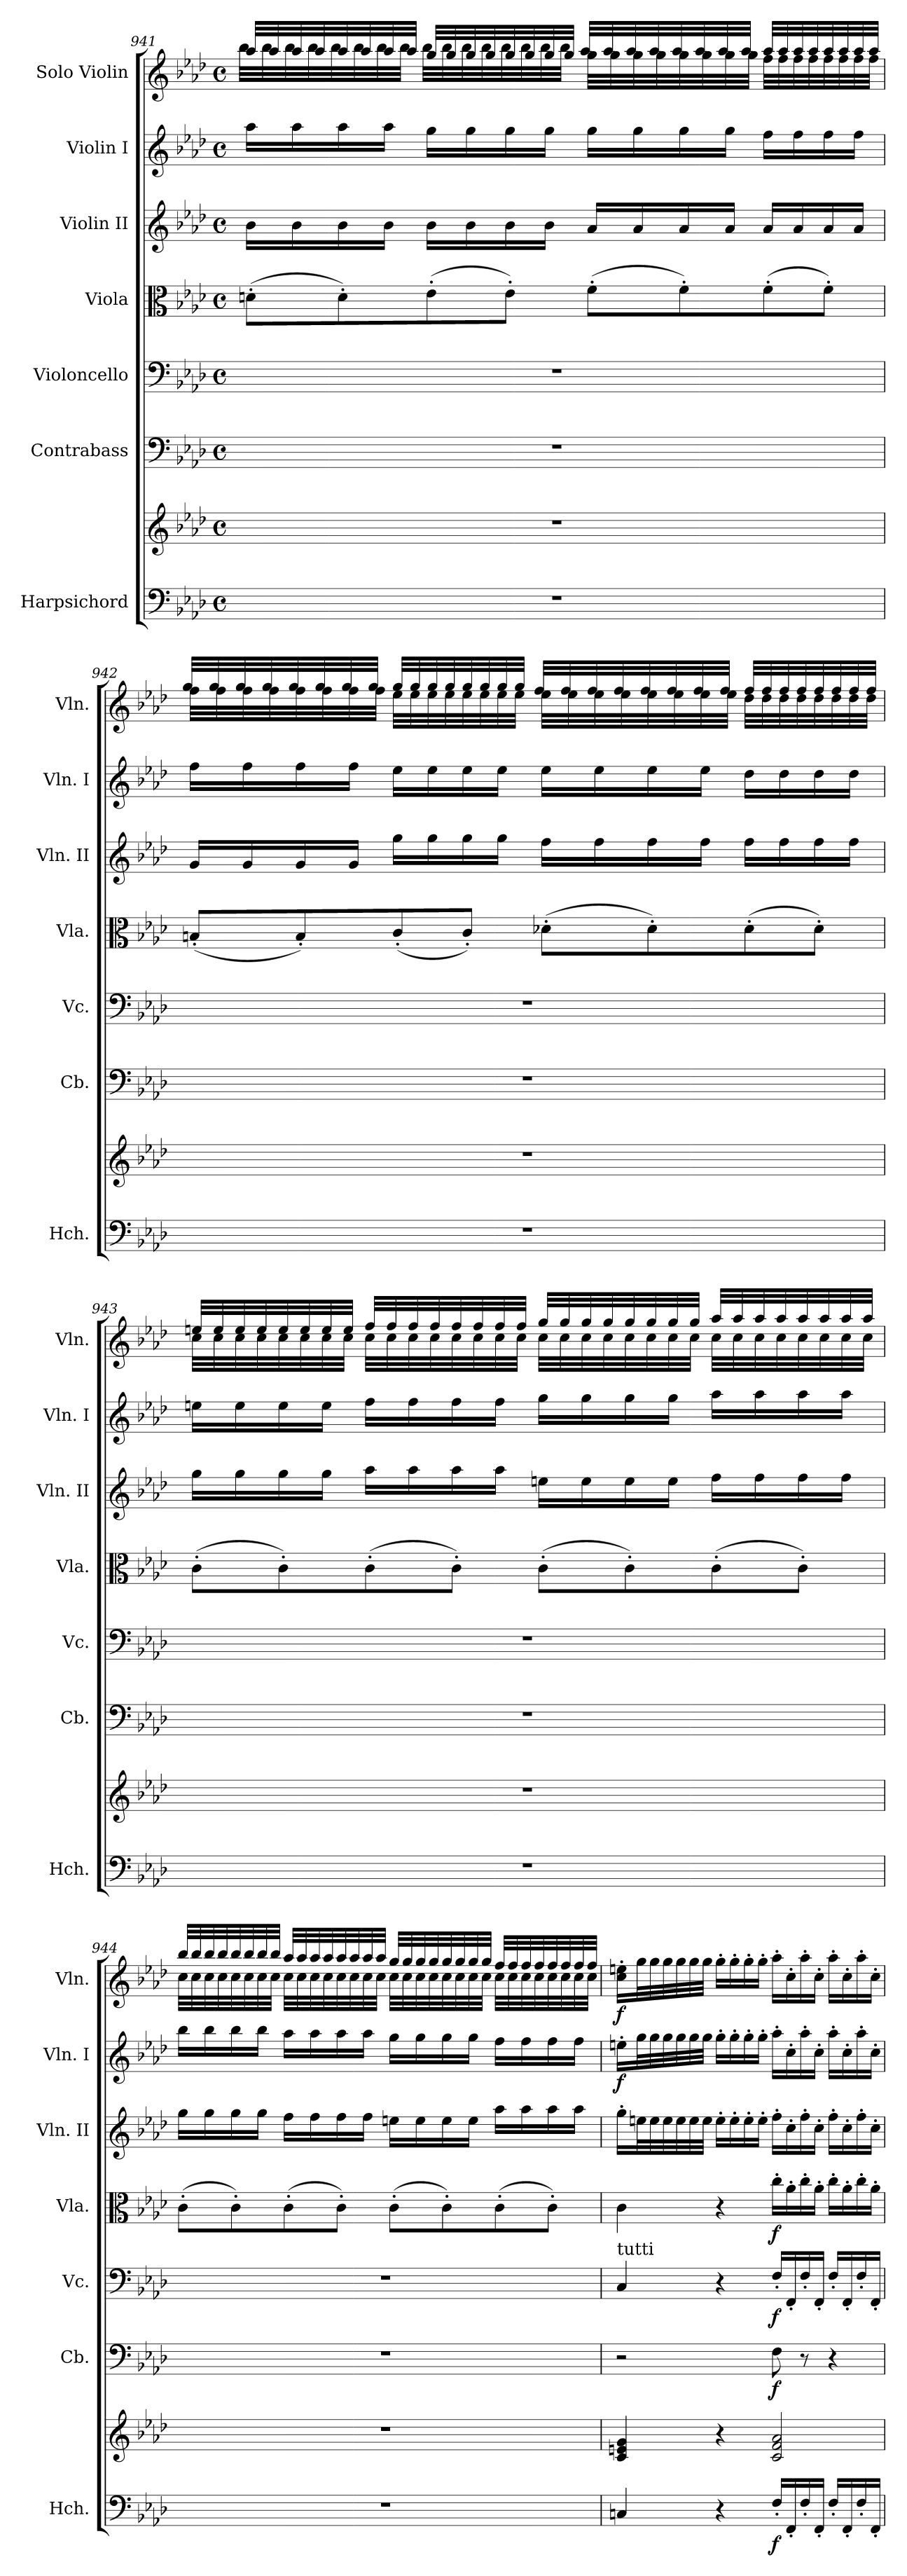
**kern	**kern	**dynam	**kern	**dynam	**kern	**dynam	**kern	**dynam	**kern	**kern	**dynam	**kern	**dynam
*part7	*part7	*part7	*part6	*part6	*part5	*part5	*part4	*part4	*part3	*part2	*part2	*part1	*part1
*staff8	*staff7	*staff7/8	*staff6	*staff6	*staff5	*staff5	*staff4	*staff4	*staff3	*staff2	*staff2	*staff1	*staff1
*I"Harpsichord	*	*	*I"Contrabass	*	*I"Violoncello	*	*I"Viola	*	*I"Violin II	*I"Violin I	*	*I"Solo Violin	*
*I'Hch.	*	*	*I'Cb.	*	*I'Vc.	*	*I'Vla.	*	*I'Vln. II	*I'Vln. I	*	*I'Vln.	*
!!LO:PB:g=z
*clefF4	*clefG2	*	*clefF4	*	*clefF4	*	*clefC3	*	*clefG2	*clefG2	*	*clefG2	*
*	*	*	*ITrd7c12	*	*	*	*	*	*	*	*	*	*
*k[b-e-a-d-]	*k[b-e-a-d-]	*	*k[b-e-a-d-]	*	*k[b-e-a-d-]	*	*k[b-e-a-d-]	*	*k[b-e-a-d-]	*k[b-e-a-d-]	*	*k[b-e-a-d-]	*
*M4/4	*M4/4	*	*M4/4	*	*M4/4	*	*M4/4	*	*M4/4	*M4/4	*	*M4/4	*
*met(c)	*met(c)	*	*met(c)	*	*met(c)	*	*met(c)	*	*met(c)	*met(c)	*	*met(c)	*
=941	=941	=941	=941	=941	=941	=941	=941	=941	=941	=941	=941	=941	=941
*	*	*	*	*	*	*	*	*	*	*	*	*^	*
1r	1r	.	1r	.	1r	.	(>8dn'\L	.	16b-\LL	16aa-\LL	.	32aa-/LLL	32bb-\LLL	.
.	.	.	.	.	.	.	.	.	.	.	.	32aa-/	32bb-\	.
.	.	.	.	.	.	.	.	.	16b-\	16aa-\	.	32aa-/	32bb-\	.
.	.	.	.	.	.	.	.	.	.	.	.	32aa-/	32bb-\	.
.	.	.	.	.	.	.	8d'\)	.	16b-\	16aa-\	.	32aa-/	32bb-\	.
.	.	.	.	.	.	.	.	.	.	.	.	32aa-/	32bb-\	.
.	.	.	.	.	.	.	.	.	16b-\JJ	16aa-\JJ	.	32aa-/	32bb-\	.
.	.	.	.	.	.	.	.	.	.	.	.	32aa-/JJJ	32bb-\JJJ	.
.	.	.	.	.	.	.	(>8e-'\	.	16b-\LL	16gg\LL	.	32gg/LLL	32bb-\LLL	.
.	.	.	.	.	.	.	.	.	.	.	.	32gg/	32bb-\	.
.	.	.	.	.	.	.	.	.	16b-\	16gg\	.	32gg/	32bb-\	.
.	.	.	.	.	.	.	.	.	.	.	.	32gg/	32bb-\	.
.	.	.	.	.	.	.	8e-'\J)	.	16b-\	16gg\	.	32gg/	32bb-\	.
.	.	.	.	.	.	.	.	.	.	.	.	32gg/	32bb-\	.
.	.	.	.	.	.	.	.	.	16b-\JJ	16gg\JJ	.	32gg/	32bb-\	.
.	.	.	.	.	.	.	.	.	.	.	.	32gg/JJJ	32bb-\JJJ	.
.	.	.	.	.	.	.	(>8f'\L	.	16a-/LL	16gg\LL	.	32gg\LLL	32aa-/LLL	.
.	.	.	.	.	.	.	.	.	.	.	.	32gg\	32aa-/	.
.	.	.	.	.	.	.	.	.	16a-/	16gg\	.	32gg\	32aa-/	.
.	.	.	.	.	.	.	.	.	.	.	.	32gg\	32aa-/	.
.	.	.	.	.	.	.	8f'\)	.	16a-/	16gg\	.	32gg\	32aa-/	.
.	.	.	.	.	.	.	.	.	.	.	.	32gg\	32aa-/	.
.	.	.	.	.	.	.	.	.	16a-/JJ	16gg\JJ	.	32gg\	32aa-/	.
.	.	.	.	.	.	.	.	.	.	.	.	32gg\JJJ	32aa-/JJJ	.
.	.	.	.	.	.	.	(>8f'\	.	16a-/LL	16ff\LL	.	32ff\LLL	32aa-/LLL	.
.	.	.	.	.	.	.	.	.	.	.	.	32ff\	32aa-/	.
.	.	.	.	.	.	.	.	.	16a-/	16ff\	.	32ff\	32aa-/	.
.	.	.	.	.	.	.	.	.	.	.	.	32ff\	32aa-/	.
.	.	.	.	.	.	.	8f'\J)	.	16a-/	16ff\	.	32ff\	32aa-/	.
.	.	.	.	.	.	.	.	.	.	.	.	32ff\	32aa-/	.
.	.	.	.	.	.	.	.	.	16a-/JJ	16ff\JJ	.	32ff\	32aa-/	.
.	.	.	.	.	.	.	.	.	.	.	.	32ff\JJJ	32aa-/JJJ	.
!!LO:PB:g=z	!!
=942	=942	=942	=942	=942	=942	=942	=942	=942	=942	=942	=942	=942	=942	=942
1r	1r	.	1r	.	1r	.	(<8Bn'/L	.	16g/LL	16ff\LL	.	32ff\LLL	32gg/LLL	.
.	.	.	.	.	.	.	.	.	.	.	.	32ff\	32gg/	.
.	.	.	.	.	.	.	.	.	16g/	16ff\	.	32ff\	32gg/	.
.	.	.	.	.	.	.	.	.	.	.	.	32ff\	32gg/	.
.	.	.	.	.	.	.	8B'/)	.	16g/	16ff\	.	32ff\	32gg/	.
.	.	.	.	.	.	.	.	.	.	.	.	32ff\	32gg/	.
.	.	.	.	.	.	.	.	.	16g/JJ	16ff\JJ	.	32ff\	32gg/	.
.	.	.	.	.	.	.	.	.	.	.	.	32ff\JJJ	32gg/JJJ	.
.	.	.	.	.	.	.	(<8c'/	.	16gg\LL	16ee-\LL	.	32ee-\LLL	32gg/LLL	.
.	.	.	.	.	.	.	.	.	.	.	.	32ee-\	32gg/	.
.	.	.	.	.	.	.	.	.	16gg\	16ee-\	.	32ee-\	32gg/	.
.	.	.	.	.	.	.	.	.	.	.	.	32ee-\	32gg/	.
.	.	.	.	.	.	.	8c'/J)	.	16gg\	16ee-\	.	32ee-\	32gg/	.
.	.	.	.	.	.	.	.	.	.	.	.	32ee-\	32gg/	.
.	.	.	.	.	.	.	.	.	16gg\JJ	16ee-\JJ	.	32ee-\	32gg/	.
.	.	.	.	.	.	.	.	.	.	.	.	32ee-\JJJ	32gg/JJJ	.
.	.	.	.	.	.	.	(>8d-X'\L	.	16ff\LL	16ee-\LL	.	32ee-\LLL	32ff/LLL	.
.	.	.	.	.	.	.	.	.	.	.	.	32ee-\	32ff/	.
.	.	.	.	.	.	.	.	.	16ff\	16ee-\	.	32ee-\	32ff/	.
.	.	.	.	.	.	.	.	.	.	.	.	32ee-\	32ff/	.
.	.	.	.	.	.	.	8d-'\)	.	16ff\	16ee-\	.	32ee-\	32ff/	.
.	.	.	.	.	.	.	.	.	.	.	.	32ee-\	32ff/	.
.	.	.	.	.	.	.	.	.	16ff\JJ	16ee-\JJ	.	32ee-\	32ff/	.
.	.	.	.	.	.	.	.	.	.	.	.	32ee-\JJJ	32ff/JJJ	.
.	.	.	.	.	.	.	(>8d-'\	.	16ff\LL	16dd-\LL	.	32dd-\LLL	32ff/LLL	.
.	.	.	.	.	.	.	.	.	.	.	.	32dd-\	32ff/	.
.	.	.	.	.	.	.	.	.	16ff\	16dd-\	.	32dd-\	32ff/	.
.	.	.	.	.	.	.	.	.	.	.	.	32dd-\	32ff/	.
.	.	.	.	.	.	.	8d-'\J)	.	16ff\	16dd-\	.	32dd-\	32ff/	.
.	.	.	.	.	.	.	.	.	.	.	.	32dd-\	32ff/	.
.	.	.	.	.	.	.	.	.	16ff\JJ	16dd-\JJ	.	32dd-\	32ff/	.
.	.	.	.	.	.	.	.	.	.	.	.	32dd-\JJJ	32ff/JJJ	.
!!LO:PB:g=z	!!
=943	=943	=943	=943	=943	=943	=943	=943	=943	=943	=943	=943	=943	=943	=943
1r	1r	.	1r	.	1r	.	(>8c'\L	.	16gg\LL	16een\LL	.	32cc\LLL	32een/LLL	.
.	.	.	.	.	.	.	.	.	.	.	.	32cc\	32ee/	.
.	.	.	.	.	.	.	.	.	16gg\	16ee\	.	32cc\	32ee/	.
.	.	.	.	.	.	.	.	.	.	.	.	32cc\	32ee/	.
.	.	.	.	.	.	.	8c'\)	.	16gg\	16ee\	.	32cc\	32ee/	.
.	.	.	.	.	.	.	.	.	.	.	.	32cc\	32ee/	.
.	.	.	.	.	.	.	.	.	16gg\JJ	16ee\JJ	.	32cc\	32ee/	.
.	.	.	.	.	.	.	.	.	.	.	.	32cc\JJJ	32ee/JJJ	.
.	.	.	.	.	.	.	(>8c'\	.	16aa-\LL	16ff\LL	.	32cc\LLL	32ff/LLL	.
.	.	.	.	.	.	.	.	.	.	.	.	32cc\	32ff/	.
.	.	.	.	.	.	.	.	.	16aa-\	16ff\	.	32cc\	32ff/	.
.	.	.	.	.	.	.	.	.	.	.	.	32cc\	32ff/	.
.	.	.	.	.	.	.	8c'\J)	.	16aa-\	16ff\	.	32cc\	32ff/	.
.	.	.	.	.	.	.	.	.	.	.	.	32cc\	32ff/	.
.	.	.	.	.	.	.	.	.	16aa-\JJ	16ff\JJ	.	32cc\	32ff/	.
.	.	.	.	.	.	.	.	.	.	.	.	32cc\JJJ	32ff/JJJ	.
.	.	.	.	.	.	.	(>8c'\L	.	16een\LL	16gg\LL	.	32cc\LLL	32gg/LLL	.
.	.	.	.	.	.	.	.	.	.	.	.	32cc\	32gg/	.
.	.	.	.	.	.	.	.	.	16ee\	16gg\	.	32cc\	32gg/	.
.	.	.	.	.	.	.	.	.	.	.	.	32cc\	32gg/	.
.	.	.	.	.	.	.	8c'\)	.	16ee\	16gg\	.	32cc\	32gg/	.
.	.	.	.	.	.	.	.	.	.	.	.	32cc\	32gg/	.
.	.	.	.	.	.	.	.	.	16ee\JJ	16gg\JJ	.	32cc\	32gg/	.
.	.	.	.	.	.	.	.	.	.	.	.	32cc\JJJ	32gg/JJJ	.
.	.	.	.	.	.	.	(>8c'\	.	16ff\LL	16aa-\LL	.	32cc\LLL	32aa-/LLL	.
.	.	.	.	.	.	.	.	.	.	.	.	32cc\	32aa-/	.
.	.	.	.	.	.	.	.	.	16ff\	16aa-\	.	32cc\	32aa-/	.
.	.	.	.	.	.	.	.	.	.	.	.	32cc\	32aa-/	.
.	.	.	.	.	.	.	8c'\J)	.	16ff\	16aa-\	.	32cc\	32aa-/	.
.	.	.	.	.	.	.	.	.	.	.	.	32cc\	32aa-/	.
.	.	.	.	.	.	.	.	.	16ff\JJ	16aa-\JJ	.	32cc\	32aa-/	.
.	.	.	.	.	.	.	.	.	.	.	.	32cc\JJJ	32aa-/JJJ	.
!!LO:PB:g=z	!!
=944	=944	=944	=944	=944	=944	=944	=944	=944	=944	=944	=944	=944	=944	=944
1r	1r	.	1r	.	1r	.	(>8c'\L	.	16gg\LL	16bb-\LL	.	32cc\LLL	32bb-/LLL	.
.	.	.	.	.	.	.	.	.	.	.	.	32cc\	32bb-/	.
.	.	.	.	.	.	.	.	.	16gg\	16bb-\	.	32cc\	32bb-/	.
.	.	.	.	.	.	.	.	.	.	.	.	32cc\	32bb-/	.
.	.	.	.	.	.	.	8c'\)	.	16gg\	16bb-\	.	32cc\	32bb-/	.
.	.	.	.	.	.	.	.	.	.	.	.	32cc\	32bb-/	.
.	.	.	.	.	.	.	.	.	16gg\JJ	16bb-\JJ	.	32cc\	32bb-/	.
.	.	.	.	.	.	.	.	.	.	.	.	32cc\JJJ	32bb-/JJJ	.
.	.	.	.	.	.	.	(>8c'\	.	16ff\LL	16aa-\LL	.	32cc\LLL	32aa-/LLL	.
.	.	.	.	.	.	.	.	.	.	.	.	32cc\	32aa-/	.
.	.	.	.	.	.	.	.	.	16ff\	16aa-\	.	32cc\	32aa-/	.
.	.	.	.	.	.	.	.	.	.	.	.	32cc\	32aa-/	.
.	.	.	.	.	.	.	8c'\J)	.	16ff\	16aa-\	.	32cc\	32aa-/	.
.	.	.	.	.	.	.	.	.	.	.	.	32cc\	32aa-/	.
.	.	.	.	.	.	.	.	.	16ff\JJ	16aa-\JJ	.	32cc\	32aa-/	.
.	.	.	.	.	.	.	.	.	.	.	.	32cc\JJJ	32aa-/JJJ	.
.	.	.	.	.	.	.	(>8c'\L	.	16een\LL	16gg\LL	.	32cc\LLL	32gg/LLL	.
.	.	.	.	.	.	.	.	.	.	.	.	32cc\	32gg/	.
.	.	.	.	.	.	.	.	.	16ee\	16gg\	.	32cc\	32gg/	.
.	.	.	.	.	.	.	.	.	.	.	.	32cc\	32gg/	.
.	.	.	.	.	.	.	8c'\)	.	16ee\	16gg\	.	32cc\	32gg/	.
.	.	.	.	.	.	.	.	.	.	.	.	32cc\	32gg/	.
.	.	.	.	.	.	.	.	.	16ee\JJ	16gg\JJ	.	32cc\	32gg/	.
.	.	.	.	.	.	.	.	.	.	.	.	32cc\JJJ	32gg/JJJ	.
.	.	.	.	.	.	.	(>8c'\	.	16aa-\LL	16ff\LL	.	32cc\LLL	32ff/LLL	.
.	.	.	.	.	.	.	.	.	.	.	.	32cc\	32ff/	.
.	.	.	.	.	.	.	.	.	16aa-\	16ff\	.	32cc\	32ff/	.
.	.	.	.	.	.	.	.	.	.	.	.	32cc\	32ff/	.
.	.	.	.	.	.	.	8c'\J)	.	16aa-\	16ff\	.	32cc\	32ff/	.
.	.	.	.	.	.	.	.	.	.	.	.	32cc\	32ff/	.
.	.	.	.	.	.	.	.	.	16aa-\JJ	16ff\JJ	.	32cc\	32ff/	.
.	.	.	.	.	.	.	.	.	.	.	.	32cc\JJJ	32ff/JJJ	.
!!LO:PB:g=z
=945	=945	=945	=945	=945	=945	=945	=945	=945	=945	=945	=945	=945	=945	=945
!	!	!	!	!	!LO:TX:a:t=tutti	!	!	!	!	!	!	!	!	!
!	!	!	!	!	!	!	!	!	!	!	!LO:DY:b	!	!	!LO:DY:b
*	*	*	*	*	*	*	*	*	*	*	*	*v	*v	*
4Cn/	4c/ 4en/ 4g/	.	2r	.	4C/	.	4c\	.	16gg'\LL	16een'\LL	f	16cc\' 16een\'LL	f
.	.	.	.	.	.	.	.	.	32een\L	32gg\L	.	32gg\L	.
.	.	.	.	.	.	.	.	.	32ee\	32gg\	.	32gg\	.
.	.	.	.	.	.	.	.	.	32ee\	32gg\	.	32gg\	.
.	.	.	.	.	.	.	.	.	32ee\	32gg\	.	32gg\	.
.	.	.	.	.	.	.	.	.	32ee\	32gg\	.	32gg\	.
.	.	.	.	.	.	.	.	.	32ee\JJJ	32gg\JJJ	.	32gg\JJJ	.
4r	4r	.	.	.	4r	.	4r	.	16ee'\LL	16gg'\LL	.	16gg'\LL	.
.	.	.	.	.	.	.	.	.	16ee'\	16gg'\	.	16gg'\	.
.	.	.	.	.	.	.	.	.	16ee'\	16gg'\	.	16gg'\	.
.	.	.	.	.	.	.	.	.	16ee'\JJ	16gg'\JJ	.	16gg'\JJ	.
!	!	!LO:DY:b=2	!	!LO:DY:b	!	!LO:DY:b	!	!LO:DY:b	!	!	!	!	!
16F'/LL	2c/ 2f/ 2a-/	f	8FF\	f	16F'/LL	f	16cc'\LL	f	16ff'\LL	16aa-'\LL	.	16aa-'\LL	.
16FF'/	.	.	.	.	16FF'/	.	16a-'\	.	16cc'\	16cc'\	.	16cc'\	.
16F'/	.	.	8r	.	16F'/	.	16cc'\	.	16ff'\	16aa-'\	.	16aa-'\	.
16FF'/JJ	.	.	.	.	16FF'/JJ	.	16a-'\JJ	.	16cc'\JJ	16cc'\JJ	.	16cc'\JJ	.
16F'/LL	.	.	4r	.	16F'/LL	.	16cc'\LL	.	16ff'\LL	16aa-'\LL	.	16aa-'\LL	.
16FF'/	.	.	.	.	16FF'/	.	16a-'\	.	16cc'\	16cc'\	.	16cc'\	.
16F'/	.	.	.	.	16F'/	.	16cc'\	.	16ff'\	16aa-'\	.	16aa-'\	.
16FF'/JJ	.	.	.	.	16FF'/JJ	.	16a-'\JJ	.	16cc'\JJ	16cc'\JJ	.	16cc'\JJ	.
=	=	=	=	=	=	=	=	=	=	=	=	=	=
*-	*-	*-	*-	*-	*-	*-	*-	*-	*-	*-	*-	*-	*-
